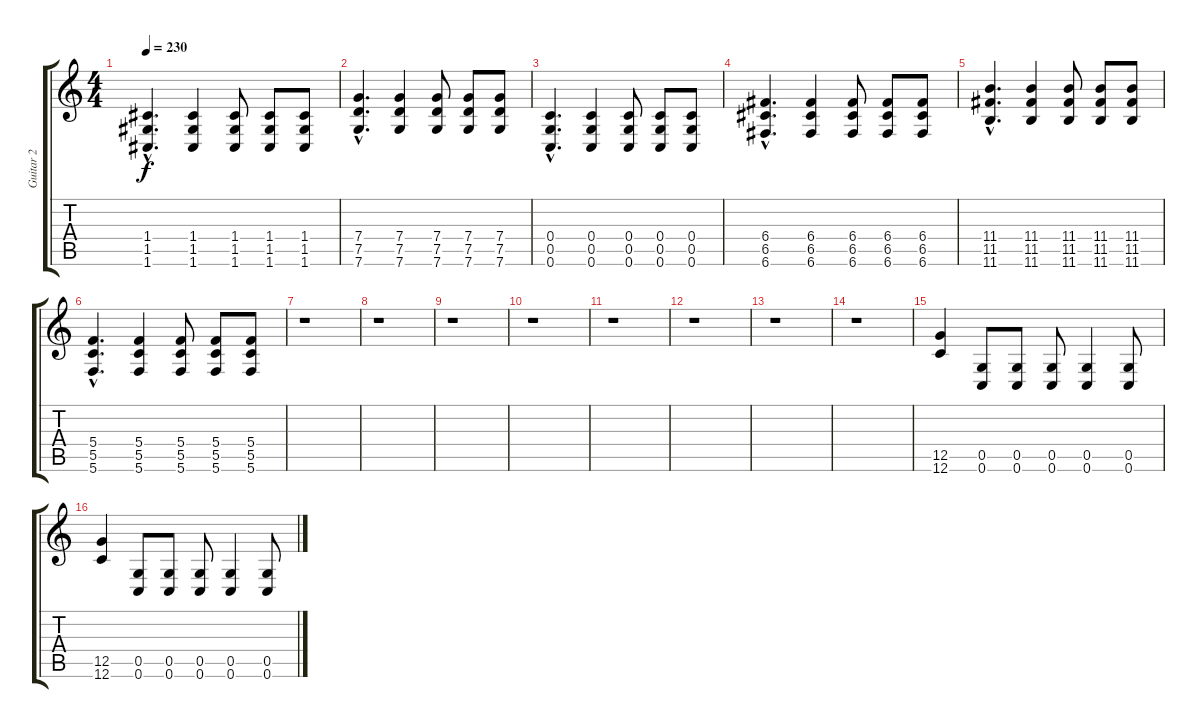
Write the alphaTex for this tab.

\track ("Guitar 2" "Guitar 2") {instrument overdrivenguitar}
\staff {score tabs}
\tuning (D4 A3 F3 C3 G2 C2) {hide}
\ts (4 4)
\tempo 230
\clef g2
\ks c
(1.4{hac} 1.5{hac} 1.6{hac}).4{d dy f} (1.4 1.5 1.6).4 (1.4 1.5 1.6).8 (1.4 1.5 1.6).8 (1.4 1.5 1.6).8 |
(7.4{hac} 7.5{hac} 7.6{hac}).4{d} (7.4 7.5 7.6).4 (7.4 7.5 7.6).8 (7.4 7.5 7.6).8 (7.4 7.5 7.6).8 |
(0.4{hac} 0.5{hac} 0.6{hac}).4{d} (0.4 0.5 0.6).4 (0.4 0.5 0.6).8 (0.4 0.5 0.6).8 (0.4 0.5 0.6).8 |
(6.4{hac} 6.5{hac} 6.6{hac}).4{d} (6.4 6.5 6.6).4 (6.4 6.5 6.6).8 (6.4 6.5 6.6).8 (6.4 6.5 6.6).8 |
(11.4{hac} 11.5{hac} 11.6{hac}).4{d} (11.4 11.5 11.6).4 (11.4 11.5 11.6).8 (11.4 11.5 11.6).8 (11.4 11.5 11.6).8 |
(5.4{hac} 5.5{hac} 5.6{hac}).4{d} (5.4 5.5 5.6).4 (5.4 5.5 5.6).8 (5.4 5.5 5.6).8 (5.4 5.5 5.6).8 |
r.1 |
r.1 |
r.1 |
r.1 |
r.1 |
r.1 |
r.1 |
r.1 |
(12.5 12.6).4{volume 13 balance 8 instrument overdrivenguitar} (0.5 0.6).8 (0.5 0.6).8 (0.5 0.6).8 (0.5 0.6).4 (0.5 0.6).8 |
(12.5 12.6).4 (0.5 0.6).8 (0.5 0.6).8 (0.5 0.6).8 (0.5 0.6).4 (0.5 0.6).8
